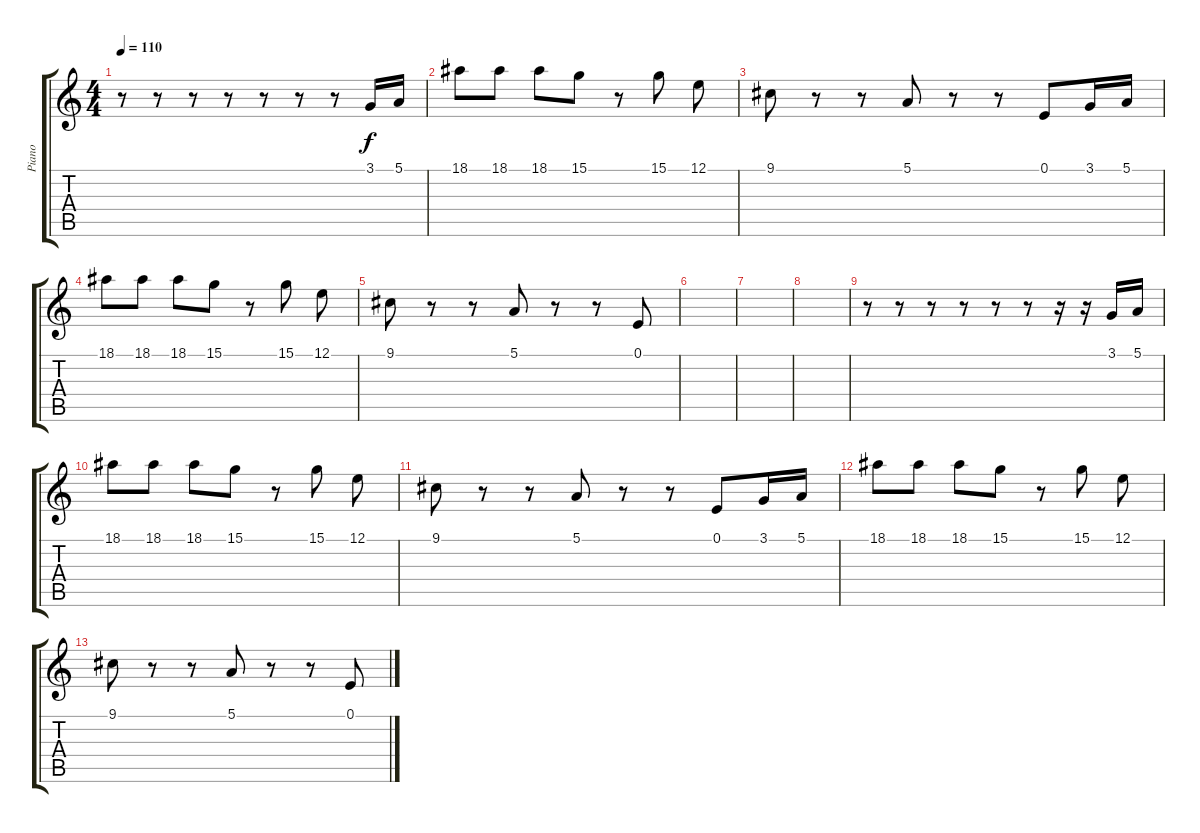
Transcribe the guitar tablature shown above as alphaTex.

\track ("Piano" "Piano") {instrument acousticgrandpiano}
\staff {score tabs}
\tuning (E4 B3 G3 D3 A2 E2) {hide}
\ts (4 4)
\tempo 110
\clef g2
\ks c
r.8{dy f} r.8 r.8 r.8 r.8 r.8 r.8 3.1.16 5.1.16 |
18.1.8 18.1.8 18.1.8 15.1.8 r.8 15.1.8 12.1.8 |
9.1.8 r.8 r.8 5.1.8 r.8 r.8 0.1.8 3.1.16 5.1.16 |
18.1.8 18.1.8 18.1.8 15.1.8 r.8 15.1.8 12.1.8 |
9.1.8 r.8 r.8 5.1.8 r.8 r.8 0.1.8 |
|
|
|
r.8 r.8 r.8 r.8 r.8 r.8 r.16 r.16 3.1.16 5.1.16 |
18.1.8 18.1.8 18.1.8 15.1.8 r.8 15.1.8 12.1.8 |
9.1.8 r.8 r.8 5.1.8 r.8 r.8 0.1.8 3.1.16 5.1.16 |
18.1.8 18.1.8 18.1.8 15.1.8 r.8 15.1.8 12.1.8 |
9.1.8 r.8 r.8 5.1.8 r.8 r.8 0.1.8
